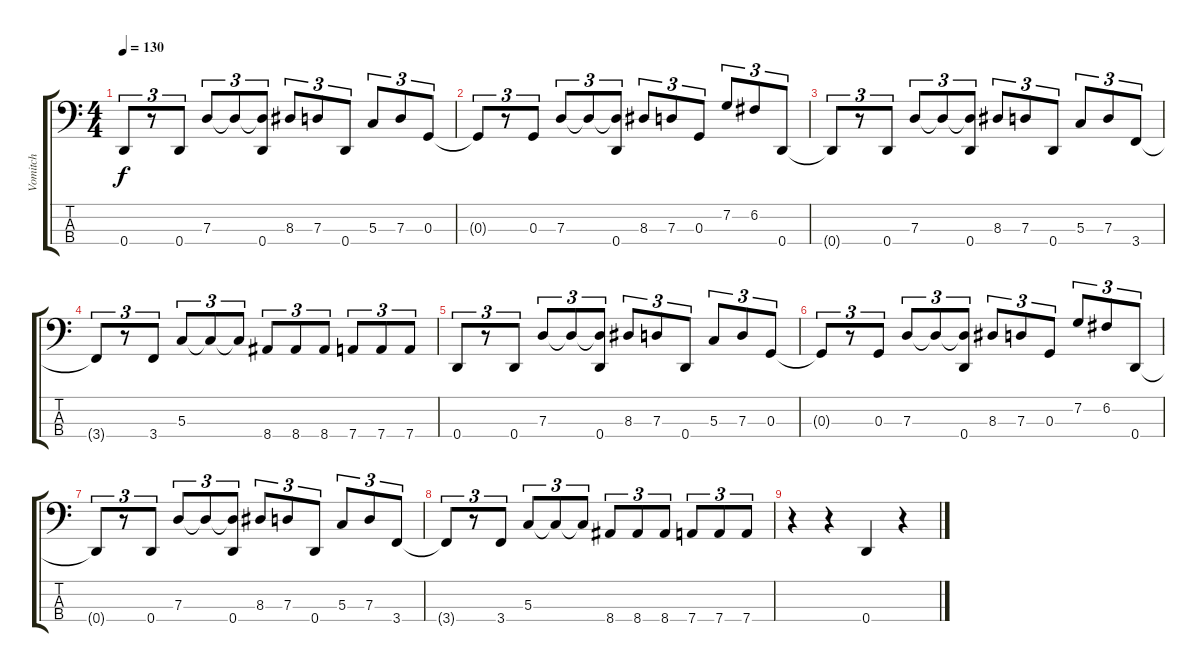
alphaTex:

\track ("Vomitch" "Vomitch") {instrument electricbasspick}
\staff {score tabs}
\tuning (F2 C2 G1 D1) {hide}
\ts (4 4)
\tempo 130
\clef f4
\ks c
0.4.8{tu (3 2) dy f} r.8{tu (3 2)} 0.4.8{tu (3 2)} 7.3.8{tu (3 2)} 7.3{t}.8{tu (3 2)} (7.3{t} 0.4).8{tu (3 2)} 8.3.8{tu (3 2)} 7.3.8{tu (3 2)} 0.4.8{tu (3 2)} 5.3.8{tu (3 2)} 7.3.8{tu (3 2)} 0.3.8{tu (3 2)} |
0.3{t}.8{tu (3 2)} r.8{tu (3 2)} 0.3.8{tu (3 2)} 7.3.8{tu (3 2)} 7.3{t}.8{tu (3 2)} (7.3{t} 0.4).8{tu (3 2)} 8.3.8{tu (3 2)} 7.3.8{tu (3 2)} 0.3.8{tu (3 2)} 7.2.8{tu (3 2)} 6.2.8{tu (3 2)} 0.4.8{tu (3 2)} |
0.4{t}.8{tu (3 2)} r.8{tu (3 2)} 0.4.8{tu (3 2)} 7.3.8{tu (3 2)} 7.3{t}.8{tu (3 2)} (7.3{t} 0.4).8{tu (3 2)} 8.3.8{tu (3 2)} 7.3.8{tu (3 2)} 0.4.8{tu (3 2)} 5.3.8{tu (3 2)} 7.3.8{tu (3 2)} 3.4.8{tu (3 2)} |
3.4{t}.8{tu (3 2)} r.8{tu (3 2)} 3.4.8{tu (3 2)} 5.3.8{tu (3 2)} 5.3{t}.8{tu (3 2)} 5.3{t}.8{tu (3 2)} 8.4.8{tu (3 2)} 8.4.8{tu (3 2)} 8.4.8{tu (3 2)} 7.4.8{tu (3 2)} 7.4.8{tu (3 2)} 7.4.8{tu (3 2)} |
0.4.8{tu (3 2)} r.8{tu (3 2)} 0.4.8{tu (3 2)} 7.3.8{tu (3 2)} 7.3{t}.8{tu (3 2)} (7.3{t} 0.4).8{tu (3 2)} 8.3.8{tu (3 2)} 7.3.8{tu (3 2)} 0.4.8{tu (3 2)} 5.3.8{tu (3 2)} 7.3.8{tu (3 2)} 0.3.8{tu (3 2)} |
0.3{t}.8{tu (3 2)} r.8{tu (3 2)} 0.3.8{tu (3 2)} 7.3.8{tu (3 2)} 7.3{t}.8{tu (3 2)} (7.3{t} 0.4).8{tu (3 2)} 8.3.8{tu (3 2)} 7.3.8{tu (3 2)} 0.3.8{tu (3 2)} 7.2.8{tu (3 2)} 6.2.8{tu (3 2)} 0.4.8{tu (3 2)} |
0.4{t}.8{tu (3 2)} r.8{tu (3 2)} 0.4.8{tu (3 2)} 7.3.8{tu (3 2)} 7.3{t}.8{tu (3 2)} (7.3{t} 0.4).8{tu (3 2)} 8.3.8{tu (3 2)} 7.3.8{tu (3 2)} 0.4.8{tu (3 2)} 5.3.8{tu (3 2)} 7.3.8{tu (3 2)} 3.4.8{tu (3 2)} |
3.4{t}.8{tu (3 2)} r.8{tu (3 2)} 3.4.8{tu (3 2)} 5.3.8{tu (3 2)} 5.3{t}.8{tu (3 2)} 5.3{t}.8{tu (3 2)} 8.4.8{tu (3 2)} 8.4.8{tu (3 2)} 8.4.8{tu (3 2)} 7.4.8{tu (3 2)} 7.4.8{tu (3 2)} 7.4.8{tu (3 2)} |
r.4 r.4 0.4.4 r.4
